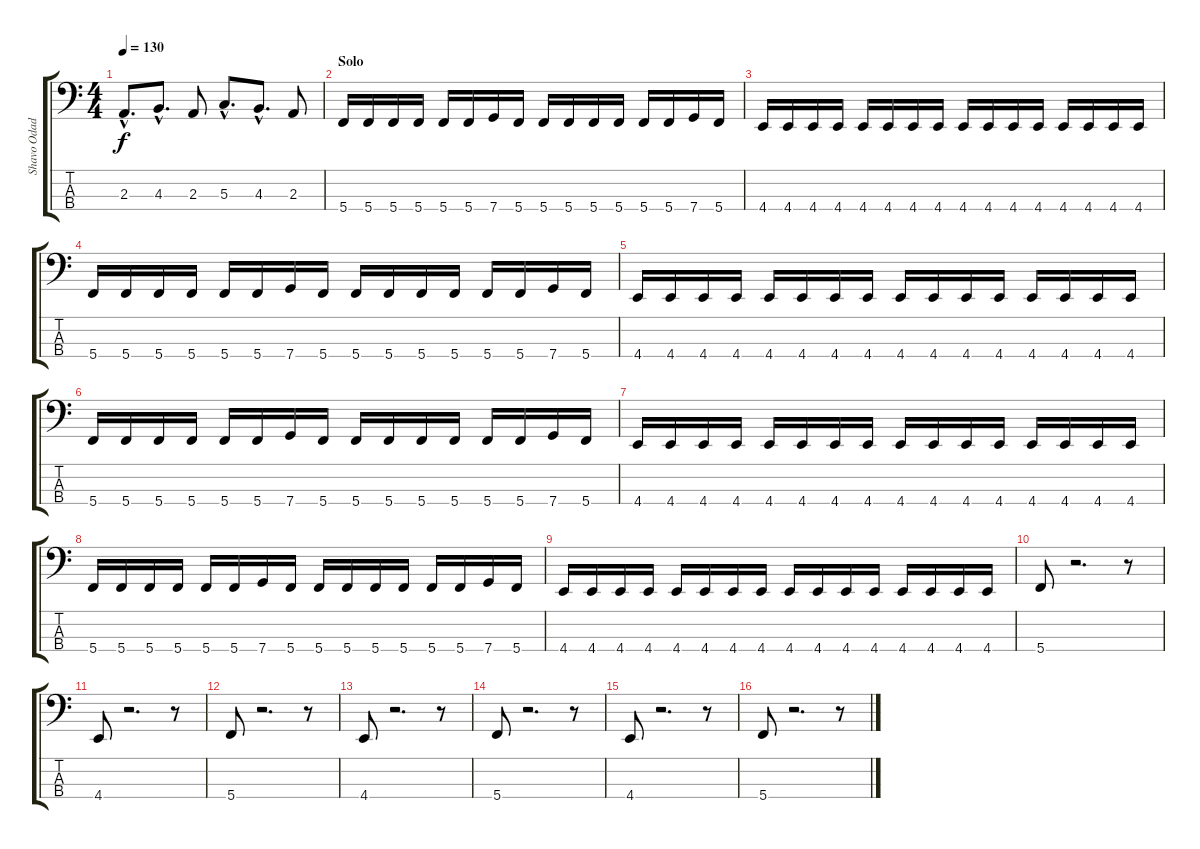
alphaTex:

\track ("Shavo Odadjian" "Shavo Odad") {instrument electricbasspick}
\staff {score tabs}
\tuning (F2 C2 G1 C1) {hide}
\ts (4 4)
\tempo 130
\clef f4
\ks c
2.3{hac}.8{d dy f} 4.3{hac}.8{d} 2.3.8 5.3{hac}.8{d} 4.3{hac}.8{d} 2.3.8 |
\section ("" "Solo")
5.4.16 5.4.16 5.4.16 5.4.16 5.4.16 5.4.16 7.4.16 5.4.16 5.4.16 5.4.16 5.4.16 5.4.16 5.4.16 5.4.16 7.4.16 5.4.16 |
4.4.16 4.4.16 4.4.16 4.4.16 4.4.16 4.4.16 4.4.16 4.4.16 4.4.16 4.4.16 4.4.16 4.4.16 4.4.16 4.4.16 4.4.16 4.4.16 |
5.4.16 5.4.16 5.4.16 5.4.16 5.4.16 5.4.16 7.4.16 5.4.16 5.4.16 5.4.16 5.4.16 5.4.16 5.4.16 5.4.16 7.4.16 5.4.16 |
4.4.16 4.4.16 4.4.16 4.4.16 4.4.16 4.4.16 4.4.16 4.4.16 4.4.16 4.4.16 4.4.16 4.4.16 4.4.16 4.4.16 4.4.16 4.4.16 |
5.4.16 5.4.16 5.4.16 5.4.16 5.4.16 5.4.16 7.4.16 5.4.16 5.4.16 5.4.16 5.4.16 5.4.16 5.4.16 5.4.16 7.4.16 5.4.16 |
4.4.16 4.4.16 4.4.16 4.4.16 4.4.16 4.4.16 4.4.16 4.4.16 4.4.16 4.4.16 4.4.16 4.4.16 4.4.16 4.4.16 4.4.16 4.4.16 |
5.4.16 5.4.16 5.4.16 5.4.16 5.4.16 5.4.16 7.4.16 5.4.16 5.4.16 5.4.16 5.4.16 5.4.16 5.4.16 5.4.16 7.4.16 5.4.16 |
4.4.16 4.4.16 4.4.16 4.4.16 4.4.16 4.4.16 4.4.16 4.4.16 4.4.16 4.4.16 4.4.16 4.4.16 4.4.16 4.4.16 4.4.16 4.4.16 |
5.4.8{instrument slapbass2} r.2{d} r.8 |
4.4.8 r.2{d} r.8 |
5.4.8 r.2{d} r.8 |
4.4.8 r.2{d} r.8 |
5.4.8 r.2{d} r.8 |
4.4.8 r.2{d} r.8 |
5.4.8 r.2{d} r.8
